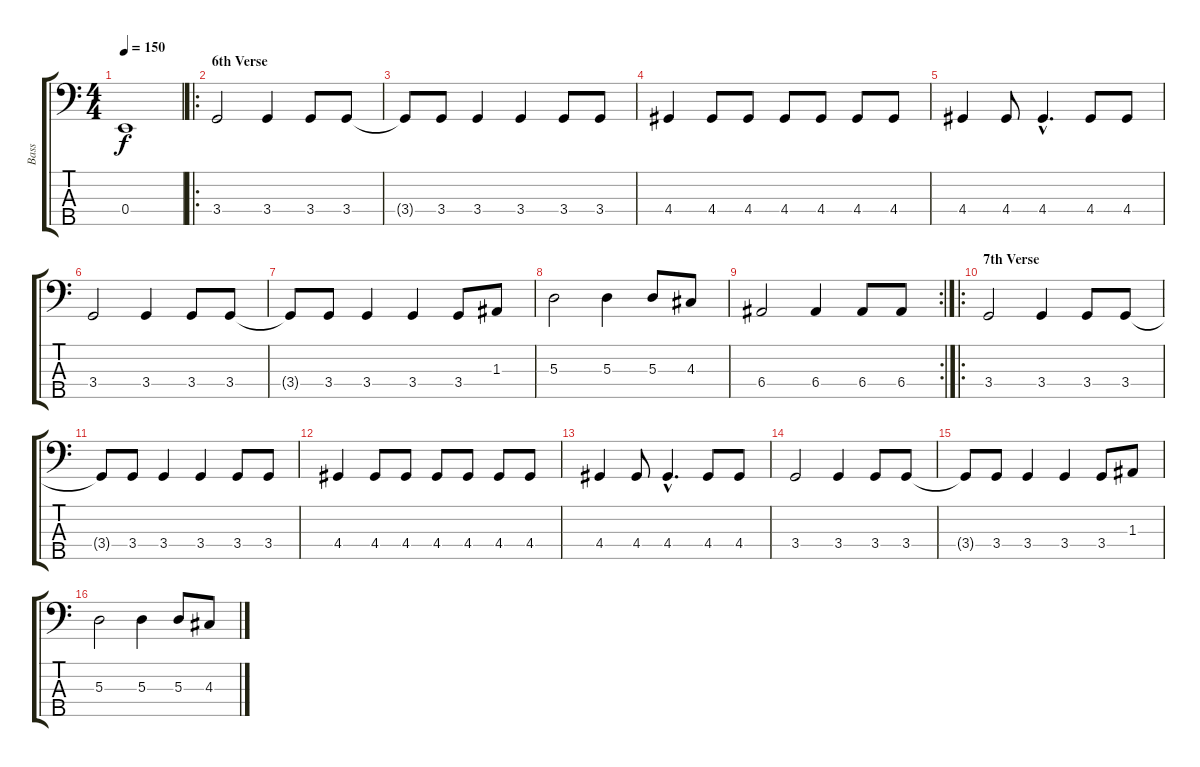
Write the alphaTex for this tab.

\track ("Bass" "Bass") {instrument electricbassfinger}
\staff {score tabs}
\tuning (G2 D2 A1 E1 B0) {hide}
\ts (4 4)
\tempo 150
\clef f4
\ks c
0.4{t}.1{dy f} |
\ro
\section ("" "6th Verse")
3.4.2 3.4.4 3.4.8 3.4.8 |
3.4{t}.8 3.4.8 3.4.4 3.4.4 3.4.8 3.4.8 |
4.4.4 4.4.8 4.4.8 4.4.8 4.4.8 4.4.8 4.4.8 |
4.4.4 4.4.8 4.4{hac}.4{d} 4.4.8 4.4.8 |
3.4.2 3.4.4 3.4.8 3.4.8 |
3.4{t}.8 3.4.8 3.4.4 3.4.4 3.4.8 1.3.8 |
5.3.2 5.3.4 5.3.8 4.3.8 |
\rc 2
6.4.2 6.4.4 6.4.8 6.4.8 |
\ro
\section ("" "7th Verse")
3.4.2 3.4.4 3.4.8 3.4.8 |
3.4{t}.8 3.4.8 3.4.4 3.4.4 3.4.8 3.4.8 |
4.4.4 4.4.8 4.4.8 4.4.8 4.4.8 4.4.8 4.4.8 |
4.4.4 4.4.8 4.4{hac}.4{d} 4.4.8 4.4.8 |
3.4.2 3.4.4 3.4.8 3.4.8 |
3.4{t}.8 3.4.8 3.4.4 3.4.4 3.4.8 1.3.8 |
5.3.2 5.3.4 5.3.8 4.3.8
